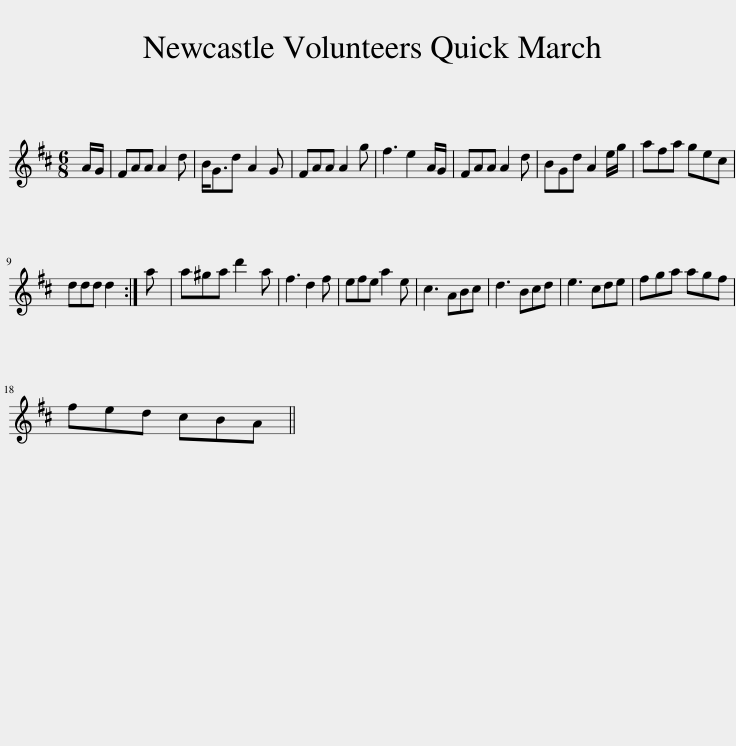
X:1
L:1/8
M:6/8
I:linebreak $
K:D
V:1 treble
V:1
 A/G/ | FAA A2 d | B<Gd A2 G | FAA A2 g | f3 e2 A/G/ | %5
 FAA A2 d | BGd A2 e/g/ | afa gec |$ ddd d2 :| a | %10
 a^ga d'2 a | f3 d2 f | efe a2 e | c3 ABc | d3 Bcd | %15
 e3 cde | fga agf |$ fed cBA || %18
